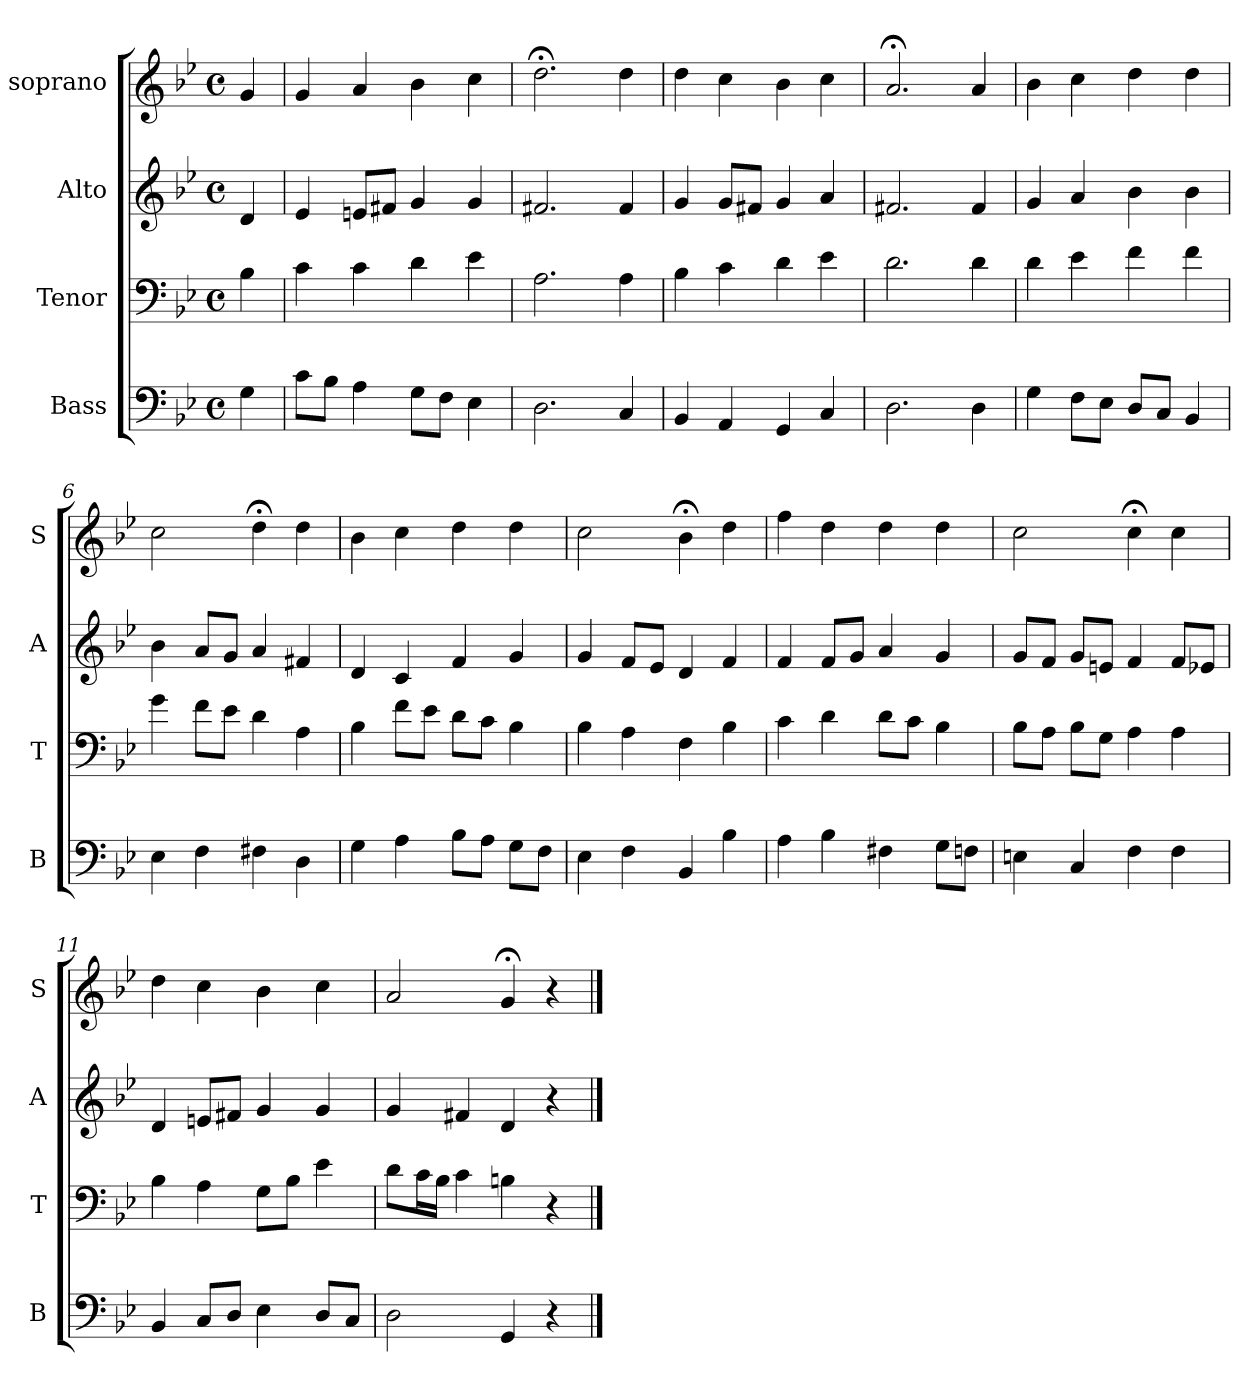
**kern	**kern	**kern	**kern
*part4	*part3	*part2	*part1
*staff4	*staff3	*staff2	*staff1
*I"Bass	*I"Tenor	*I"Alto	*I"soprano
*I'B	*I'T	*I'A	*I'S
*clefF4	*clefF4	*clefG2	*clefG2
*k[b-e-]	*k[b-e-]	*k[b-e-]	*k[b-e-]
*M4/4	*M4/4	*M4/4	*M4/4
*met(c)	*met(c)	*met(c)	*met(c)
=	=	=	=
4G\	4B-\	4d/	4g/
=1	=1	=1	=1
8c\L	4c\	4e-/	4g/
8B-\J	.	.	.
4A\	4c\	8en/L	4a/
.	.	8f#X/J	.
8G\L	4d\	4g/	4b-\
8F\J	.	.	.
4E-\	4e-\	4g/	4cc\
=2	=2	=2	=2
2.D\	2.A\	2.f#X/	2.dd;<\
4C/	4A\	4f#/	4dd\
=3	=3	=3	=3
4BB-/	4B-\	4g/	4dd\
4AA/	4c\	8g/L	4cc\
.	.	8f#X/J	.
4GG/	4d\	4g/	4b-\
4C/	4e-\	4a/	4cc\
=4	=4	=4	=4
2.D\	2.d\	2.f#X/	2.a;</
4D\	4d\	4f#/	4a/
=5	=5	=5	=5
4G\	4d\	4g/	4b-\
8F\L	4e-\	4a/	4cc\
8E-\J	.	.	.
8D/L	4f\	4b-\	4dd\
8C/J	.	.	.
4BB-/	4f\	4b-\	4dd\
=6	=6	=6	=6
4E-\	4g\	4b-\	2cc\
4F\	8f\L	8a/L	.
.	8e-\J	8g/J	.
4F#X\	4d\	4a/	4dd;<\
4D\	4A\	4f#X/	4dd\
=7	=7	=7	=7
4G\	4B-\	4d/	4b-\
4A\	8f\L	4c/	4cc\
.	8e-\J	.	.
8B-\L	8d\L	4f/	4dd\
8A\J	8c\J	.	.
8G\L	4B-\	4g/	4dd\
8F\J	.	.	.
=8	=8	=8	=8
4E-\	4B-\	4g/	2cc\
4F\	4A\	8f/L	.
.	.	8e-/J	.
4BB-/	4F\	4d/	4b-;<\
4B-\	4B-\	4f/	4dd\
=9	=9	=9	=9
4A\	4c\	4f/	4ff\
4B-\	4d\	8f/L	4dd\
.	.	8g/J	.
4F#X\	8d\L	4a/	4dd\
.	8c\J	.	.
8G\L	4B-\	4g/	4dd\
8Fn\J	.	.	.
=10	=10	=10	=10
4En\	8B-\L	8g/L	2cc\
.	8A\J	8f/J	.
4C/	8B-\L	8g/L	.
.	8G\J	8en/J	.
4F\	4A\	4f/	4cc;<\
4F\	4A\	8f/L	4cc\
.	.	8e-X/J	.
=11	=11	=11	=11
4BB-/	4B-\	4d/	4dd\
8C/L	4A\	8en/L	4cc\
8D/J	.	8f#X/J	.
4E-\	8G\L	4g/	4b-\
.	8B-\J	.	.
8D/L	4e-\	4g/	4cc\
8C/J	.	.	.
=12	=12	=12	=12
2D\	8d\L	4g/	2a/
.	16c\L	.	.
.	16B-\JJ	.	.
.	4c\	4f#X/	.
4GG/	4Bn\	4d/	4g;</
4r	4r	4r	4r
==	==	==	==
*-	*-	*-	*-
